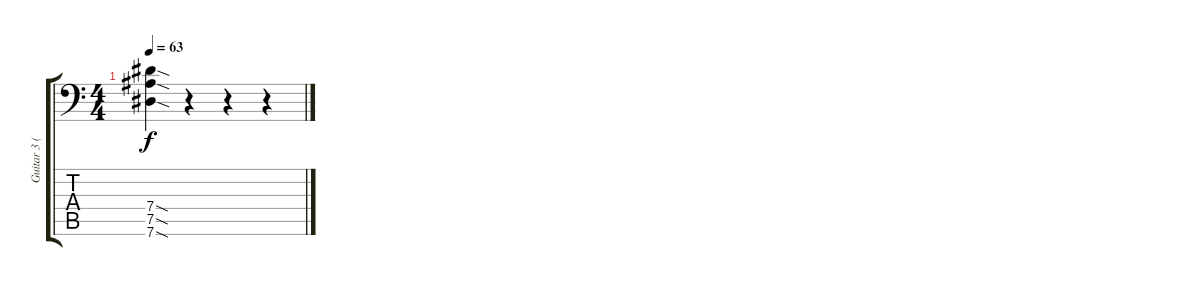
\track ("Guitar 3 (Drop G#)" "Guitar 3 (") {instrument distortionguitar}
\staff {score tabs}
\tuning (Bb3 F3 Db3 Ab2 Eb2 Ab1) {hide}
\ts (4 4)
\tempo 63
\clef f4
\ks c
(7.4{sod} 7.5{sod} 7.6{sod}).4{dy f} r.4 r.4 r.4
